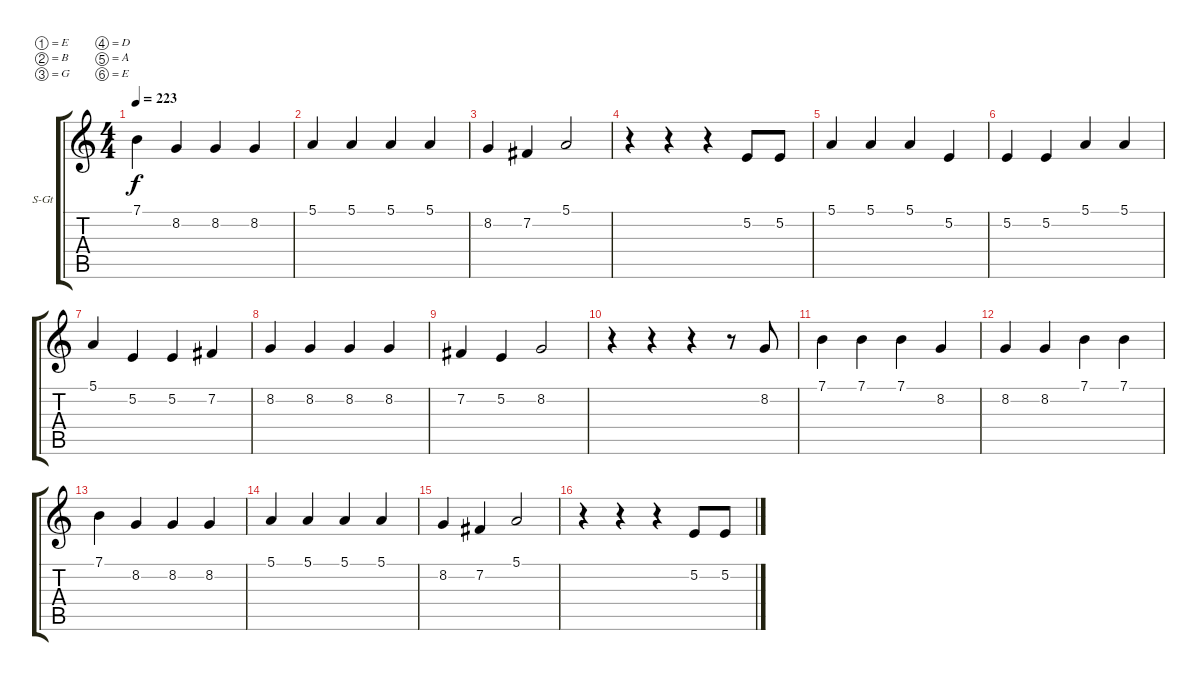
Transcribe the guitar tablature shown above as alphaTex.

\defaultSystemsLayout 4
\bracketExtendMode groupsimilarinstruments
\firstSystemTrackNameOrientation horizontal
\otherSystemsTrackNameOrientation horizontal
\track ("Steel Guitar" "S-Gt") {instrument acousticguitarsteel}
\staff {score tabs}
\tuning (E3 B2 G2 D2 A1 E1)
\ts (4 4)
\tempo 223
\clef g2
\ks c
7.1.4{dy f} 8.2.4 8.2.4 8.2.4 |
5.1.4 5.1.4 5.1.4 5.1.4 |
8.2.4 7.2.4 5.1.2 |
r.4 r.4 r.4 5.2.8 5.2.8 |
5.1.4 5.1.4 5.1.4 5.2.4 |
5.2.4 5.2.4 5.1.4 5.1.4 |
5.1.4 5.2.4 5.2.4 7.2.4 |
8.2.4 8.2.4 8.2.4 8.2.4 |
7.2.4 5.2.4 8.2.2 |
r.4 r.4 r.4 r.8 8.2.8 |
7.1.4 7.1.4 7.1.4 8.2.4 |
8.2.4 8.2.4 7.1.4 7.1.4 |
7.1.4 8.2.4 8.2.4 8.2.4 |
5.1.4 5.1.4 5.1.4 5.1.4 |
8.2.4 7.2.4 5.1.2 |
r.4 r.4 r.4 5.2.8 5.2.8
